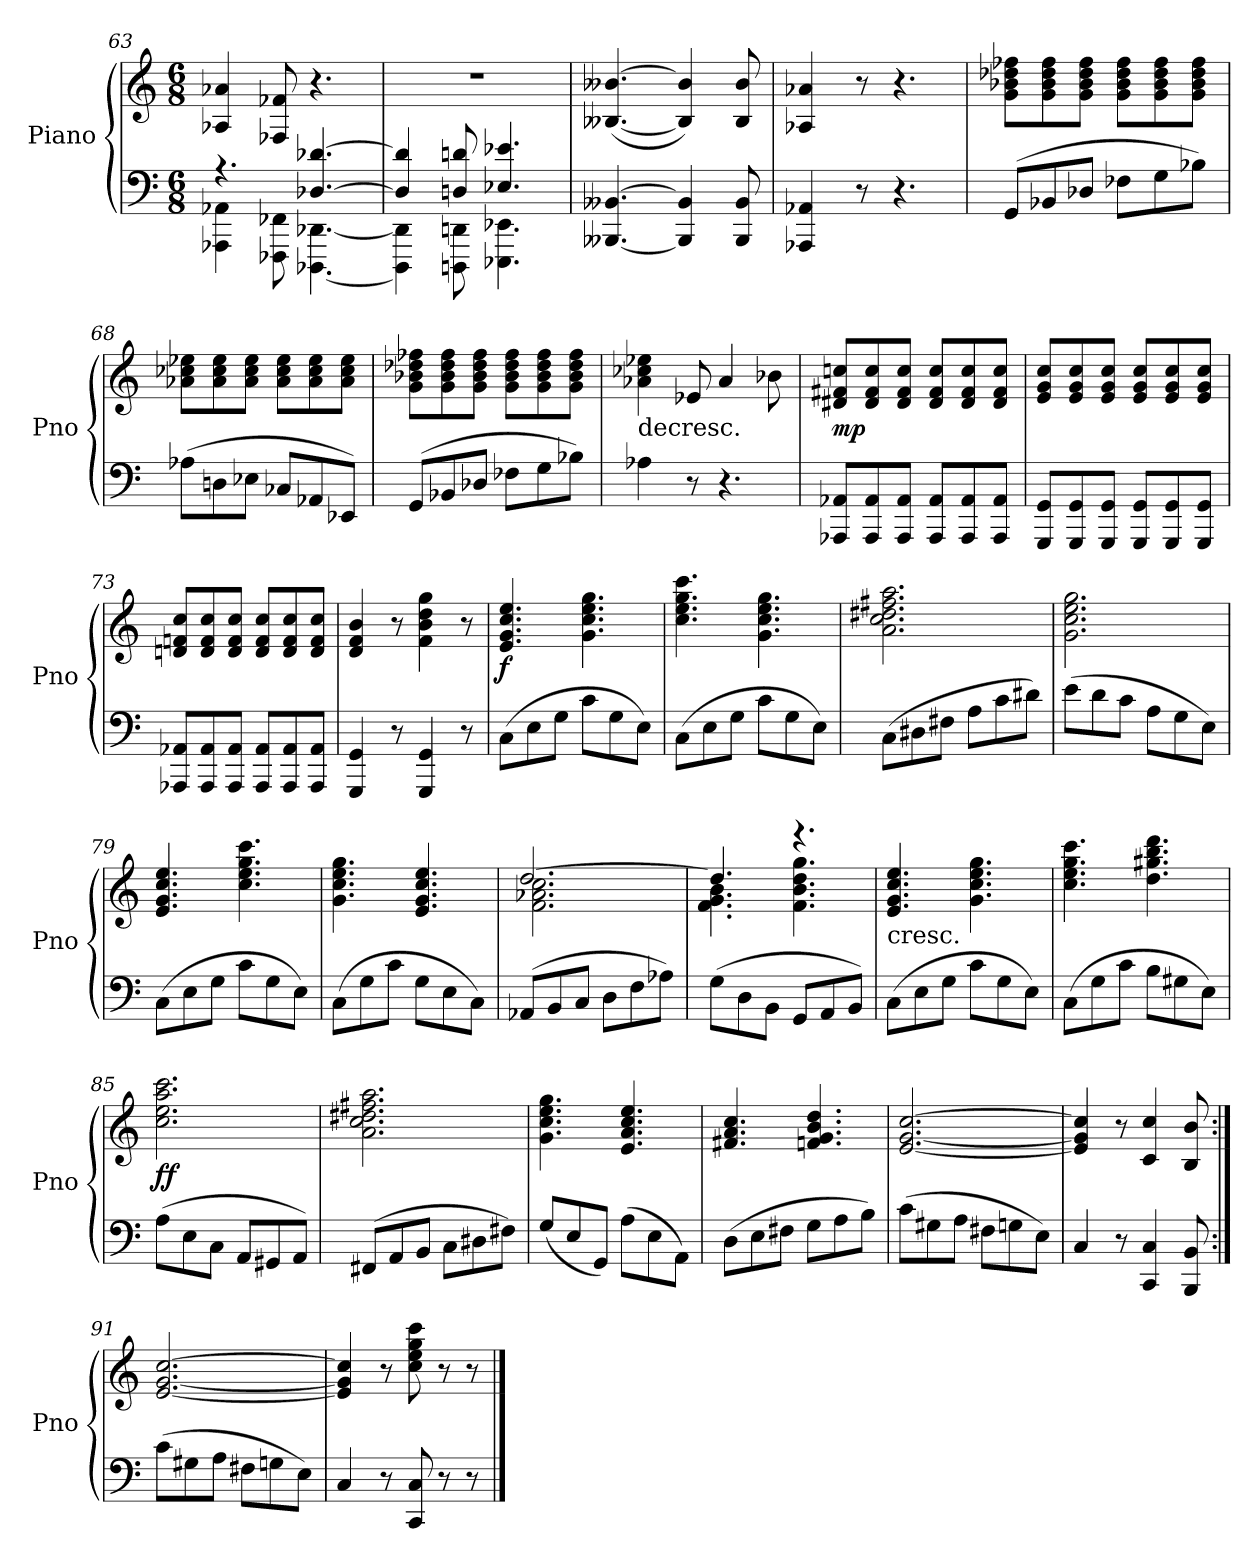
**kern	**kern	**dynam
*part1	*part1	*part1
*staff2	*staff1	*staff1/2
*I"Piano	*	*
*I'Pno	*	*
*clefF4	*clefG2	*
*k[]	*k[]	*
*M6/8	*M6/8	*
=63	=63	=63
*^	*	*
4.r	4AAA-X 4AA-X	4A-X 4a-X	.
.	8FFF-X 8FF-X	8F-X 8f-X	.
[4.D-X [4.d-X	[4.DDD-X [4.DD-X	4.r	.
=64	=64	=64	=64
4D-] 4d-]	4DDD-] 4DD-]	2.r	.
8Dn 8dn	8DDDn 8DDn	.	.
4.E-X 4.e-X	4.EEE-X 4.EE-X	.	.
*v	*v	*	*
=65	=65	=65
[4.BBB--X [4.BB--X	([4.B--X [4.b--X	.
4BBB--] 4BB--]	4B--] 4b--])	.
8BBB-- 8BB--	8B-- 8b--	.
=66	=66	=66
4AAA-X 4AA-X	4A-X 4a-X	.
8r	8r	.
4.r	4.r	.
=67	=67	=67
(8GGL	8g 8b-X 8dd-X 8ff-XL	.
8BB-X	8g 8b- 8dd- 8ff-	.
8D-XJ	8g 8b- 8dd- 8ff-J	.
8F-XL	8g 8b- 8dd- 8ff-L	.
8G	8g 8b- 8dd- 8ff-	.
8B-XJ)	8g 8b- 8dd- 8ff-J	.
=68	=68	=68
(8A-XL	8a-X 8cc-X 8ee-XL	.
8Dn	8a- 8cc- 8ee-	.
8E-XJ	8a- 8cc- 8ee-J	.
8C-XL	8a- 8cc- 8ee-L	.
8AA-X	8a- 8cc- 8ee-	.
8EE-XJ)	8a- 8cc- 8ee-J	.
=69	=69	=69
(8GGL	8g 8b-X 8dd-X 8ff-XL	.
8BB-X	8g 8b- 8dd- 8ff-	.
8D-XJ	8g 8b- 8dd- 8ff-J	.
8F-XL	8g 8b- 8dd- 8ff-L	.
8G	8g 8b- 8dd- 8ff-	.
8B-XJ)	8g 8b- 8dd- 8ff-J	.
=70	=70	=70
!	!LO:TX:c:t=decresc.	!
4A-X	4a-X 4cc-X 4ee-X	.
8r	8e-X	.
4.r	4a-	.
.	8b-X	.
=71	=71	=71
8AAA-X 8AA-XL	8d#X 8f#X 8ccnL	mp
8AAA- 8AA-	8d# 8f# 8cc	.
8AAA- 8AA-J	8d# 8f# 8ccJ	.
8AAA- 8AA-L	8d# 8f# 8ccL	.
8AAA- 8AA-	8d# 8f# 8cc	.
8AAA- 8AA-J	8d# 8f# 8ccJ	.
=72	=72	=72
8GGG 8GGL	8e 8g 8ccL	.
8GGG 8GG	8e 8g 8cc	.
8GGG 8GGJ	8e 8g 8ccJ	.
8GGG 8GGL	8e 8g 8ccL	.
8GGG 8GG	8e 8g 8cc	.
8GGG 8GGJ	8e 8g 8ccJ	.
=73	=73	=73
8AAA-X 8AA-XL	8dn 8fn 8ccL	.
8AAA- 8AA-	8d 8f 8cc	.
8AAA- 8AA-J	8d 8f 8ccJ	.
8AAA- 8AA-L	8d 8f 8ccL	.
8AAA- 8AA-	8d 8f 8cc	.
8AAA- 8AA-J	8d 8f 8ccJ	.
=74	=74	=74
4GGG 4GG	4d 4f 4b	.
8r	8r	.
4GGG 4GG	4f 4b 4dd 4gg	.
8r	8r	.
=75	=75	=75
(8CL	4.e 4.g 4.cc 4.ee	f
8E	.	.
8GJ	.	.
8cL	4.g 4.cc 4.ee 4.gg	.
8G	.	.
8EJ)	.	.
=76	=76	=76
(8CL	4.cc 4.ee 4.gg 4.ccc	.
8E	.	.
8GJ	.	.
8cL	4.g 4.cc 4.ee 4.gg	.
8G	.	.
8EJ)	.	.
=77	=77	=77
(8CL	2.a 2.cc 2.dd#X 2.ff#X 2.aa	.
8D#X	.	.
8F#XJ	.	.
8AL	.	.
8c	.	.
8d#XJ)	.	.
=78	=78	=78
(8eL	2.g 2.cc 2.ee 2.gg	.
8d	.	.
8cJ	.	.
8AL	.	.
8G	.	.
8EJ)	.	.
=79	=79	=79
(8CL	4.e 4.g 4.cc 4.ee	.
8E	.	.
8GJ	.	.
8cL	4.cc 4.ee 4.gg 4.ccc	.
8G	.	.
8EJ)	.	.
=80	=80	=80
(8CL	4.g 4.cc 4.ee 4.gg	.
8G	.	.
8cJ	.	.
8GL	4.e 4.g 4.cc 4.ee	.
8E	.	.
8CJ)	.	.
=81	=81	=81
*	*^	*
(8AA-XL	[2.dd	2.f 2.a-X 2.cc	.
8BB	.	.	.
8CJ	.	.	.
8DL	.	.	.
8F	.	.	.
8A-XJ)	.	.	.
=82	=82	=82	=82
(8GL	4.dd]	4.f 4.g 4.b	.
8D	.	.	.
8BBJ	.	.	.
8GGL	4.r	4.f 4.b 4.dd 4.gg	.
8AA	.	.	.
8BBJ)	.	.	.
*	*v	*v	*
=83	=83	=83
!	!LO:TX:c:t=cresc.	!
(8CL	4.e 4.g 4.cc 4.ee	.
8E	.	.
8GJ	.	.
8cL	4.g 4.cc 4.ee 4.gg	.
8G	.	.
8EJ)	.	.
=84	=84	=84
(8CL	4.cc 4.ee 4.gg 4.ccc	.
8G	.	.
8cJ	.	.
8BL	4.dd 4.gg#X 4.bb 4.ddd	.
8G#X	.	.
8EJ)	.	.
=85	=85	=85
(8AL	2.cc 2.ee 2.aa 2.ccc	ff
8E	.	.
8CJ	.	.
8AAL	.	.
8GG#X	.	.
8AAJ)	.	.
=86	=86	=86
(8FF#XL	2.a 2.cc 2.dd#X 2.ff#X 2.aa	.
8AA	.	.
8BBJ	.	.
8CL	.	.
8D#X	.	.
8F#XJ)	.	.
=87	=87	=87
(8GL	4.g 4.cc 4.ee 4.gg	.
8E	.	.
8GGJ)	.	.
(8AL	4.e 4.a 4.cc 4.ee	.
8E	.	.
8AAJ)	.	.
=88	=88	=88
(8DL	4.f#X 4.a 4.cc	.
8E	.	.
8F#XJ	.	.
8GL	4.fn 4.g 4.b 4.dd	.
8A	.	.
8BJ)	.	.
=89	=89	=89
(8cL	[2.e [2.g [2.cc	.
8G#X	.	.
8AJ	.	.
8F#XL	.	.
8Gn	.	.
8EJ)	.	.
=90	=90	=90
4C	4e] 4g] 4cc]	.
8r	8r	.
4CC 4C	4c 4cc	.
8BBB 8BB	8B 8b	.
=91:|!	=91:|!	=91:|!
(8cL	[2.e [2.g [2.cc	.
8G#X	.	.
8AJ	.	.
8F#XL	.	.
8Gn	.	.
8EJ)	.	.
=92	=92	=92
4C	4e] 4g] 4cc]	.
8r	8r	.
8CC 8C	8cc 8ee 8gg 8ccc	.
8r	8r	.
8r	8r	.
==	==	==
*-	*-	*-
